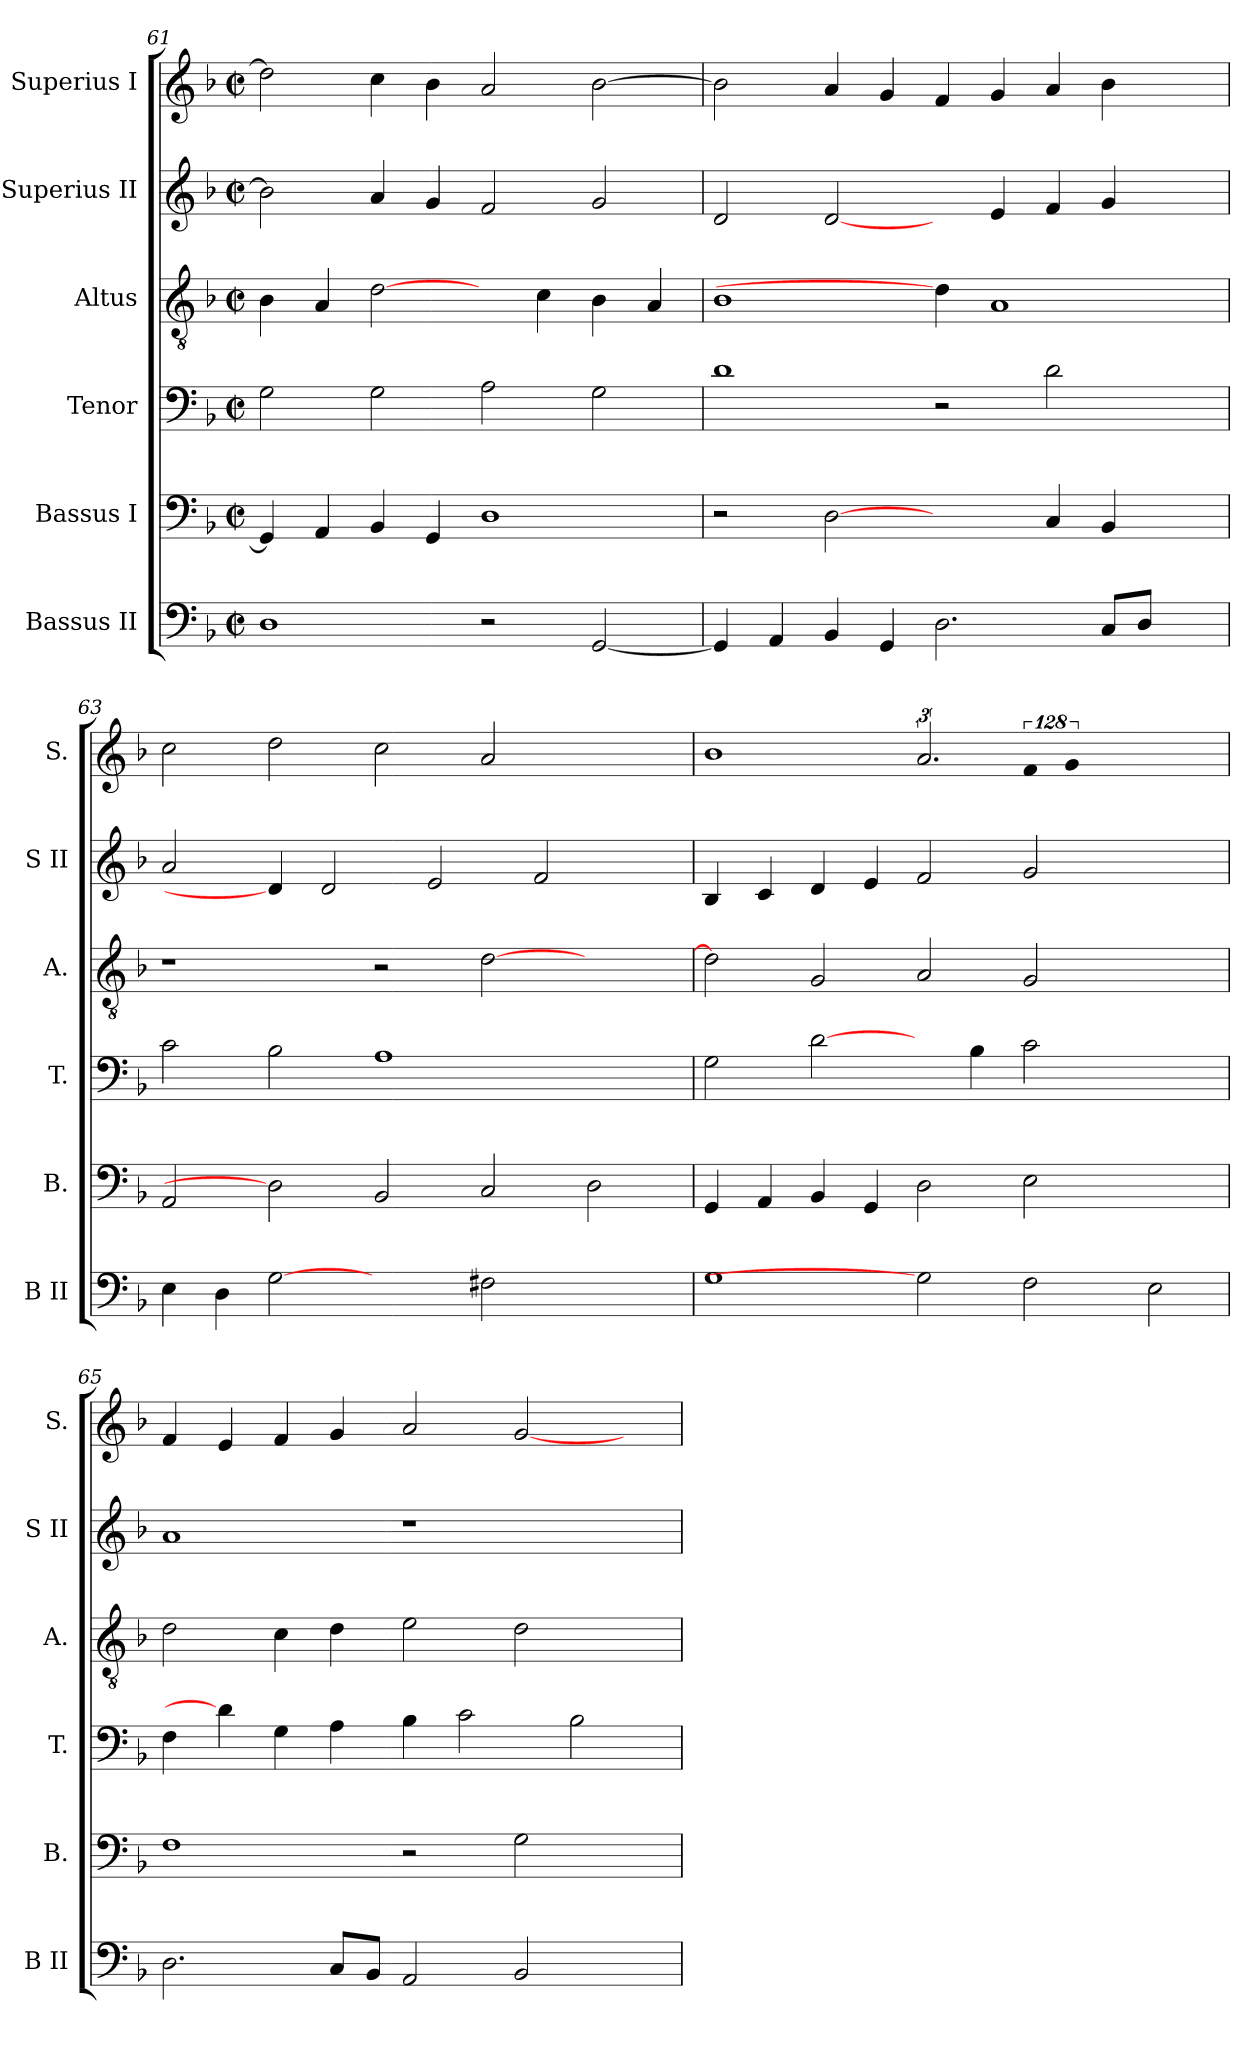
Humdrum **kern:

**kern	**kern	**kern	**kern	**kern	**kern
*part6	*part5	*part4	*part3	*part2	*part1
*staff6	*staff5	*staff4	*staff3	*staff2	*staff1
*I"Bassus II	*I"Bassus I	*I"Tenor	*I"Altus	*I"Superius II	*I"Superius I
*I'B II	*I'B.	*I'T.	*I'A.	*I'S II	*I'S.
*clefF4	*clefF4	*clefF4	*clefGv2	*clefG2	*clefG2
*	*	*	*ITrd7c12	*	*
*k[b-]	*k[b-]	*k[b-]	*k[b-]	*k[b-]	*k[b-]
*F:	*F:	*F:	*F:	*F:	*F:
*M2/2	*M2/2	*M2/2	*M2/2	*M2/2	*M2/2
*met(c|)	*met(c|)	*met(c|)	*met(c|)	*met(c|)	*met(c|)
=61	=61	=61	=61	=61	=61
1Di	4GGi/]	2Gi\	4BB-i\	2b-i\]	2ddi\]
.	4AAi/	.	4AAi/	.	.
.	4BB-i/	2Gi\	[2Di\	4ai/	4cci\
.	4GGi/	.	.	4gi/	4b-i\
2r	1Di	2Ai\	4ryy	2fi/	2ai/
.	.	.	4Ci\	.	.
[<2GGi/	.	2Gi\	4BB-i\	2gi/	[>2b-i\
.	.	.	4AAi/	.	.
=62	=62	=62	=62	=62	=62
4GGi/]	2r	1di	1BB-i	2di/	2b-i\]
4AAi/	.	.	.	.	.
4BB-i/	[2Di	.	.	[2di/	4ai/
4GGi/	.	.	.	.	4gi/
2.Di\	2ryy	2r	4Di\]	4ryy	4fi/
.	.	.	1AAi	4ei/	4gi/
.	4Ci/	2di\	.	4fi/	4ai/
8Ci/L	4BB-i/	.	.	4gi/	4b-i\
8Di/J	.	.	.	.	.
4ryy	4ryy	4ryy	.	4ryy	4ryy
=63	=63	=63	=63	=63	=63
4Ei\	2AAi/	2ci\	1r	2ai/	2cci\
4Di\	.	.	.	.	.
[2Gi	2Di]	2B-i\	.	4di/]	2ddi\
.	.	.	.	2di/	.
2ryy	2BB-i/	1Ai	2r	.	2cci\
.	.	.	.	2ei/	.
2F#Xi\	2Ci/	.	[>2Di\	.	2ai/
.	.	.	.	2fi/	.
2ryy	2Di\	2ryy	2ryy	.	2ryy
.	.	.	.	4ryy	.
!!LO:PB:g=z
=64	=64	=64	=64	=64	=64
1Gi	4GGi/	2Gi\	2Di\]	4B-i/	1b-i
.	4AAi/	.	.	4ci/	.
.	4BB-i/	[2di\	2GGi/	4di/	.
.	4GGi/	.	.	4ei/	.
2Gi]	2Di\	4ryy	2AAi/	2fi/	3.ai/
.	.	4B-i\	.	.	.
!	!	!	!	!	!LO:N:vis=4
2Fi\	2Ei\	2ci\	2GGi/	2gi/	512%85fi/
!	!	!	!	!	!LO:N:vis=2
.	.	.	.	.	512%171gi/
2Ei\	2ryy	2ryy	2ryy	2ryy	2ryy
=65	=65	=65	=65	=65	=65
2.Di\	1Fi	4Fi\	2Di\	1ai	4fi/
.	.	4di\]	.	.	4ei/
.	.	4Gi\	4Ci\	.	4fi/
8Ci/L	.	4Ai\	4Di\	.	4gi/
8BB-i/J	.	.	.	.	.
2AAi/	2r	4B-i\	2Ei\	1r	2ai/
.	.	2ci\	.	.	.
2BB-i/	2Gi\	.	2Di\	.	[<2gi/
.	.	2B-i\	.	.	.
4ryy	4ryy	.	4ryy	4ryy	4ryy
=	=	=	=	=	=
*-	*-	*-	*-	*-	*-
